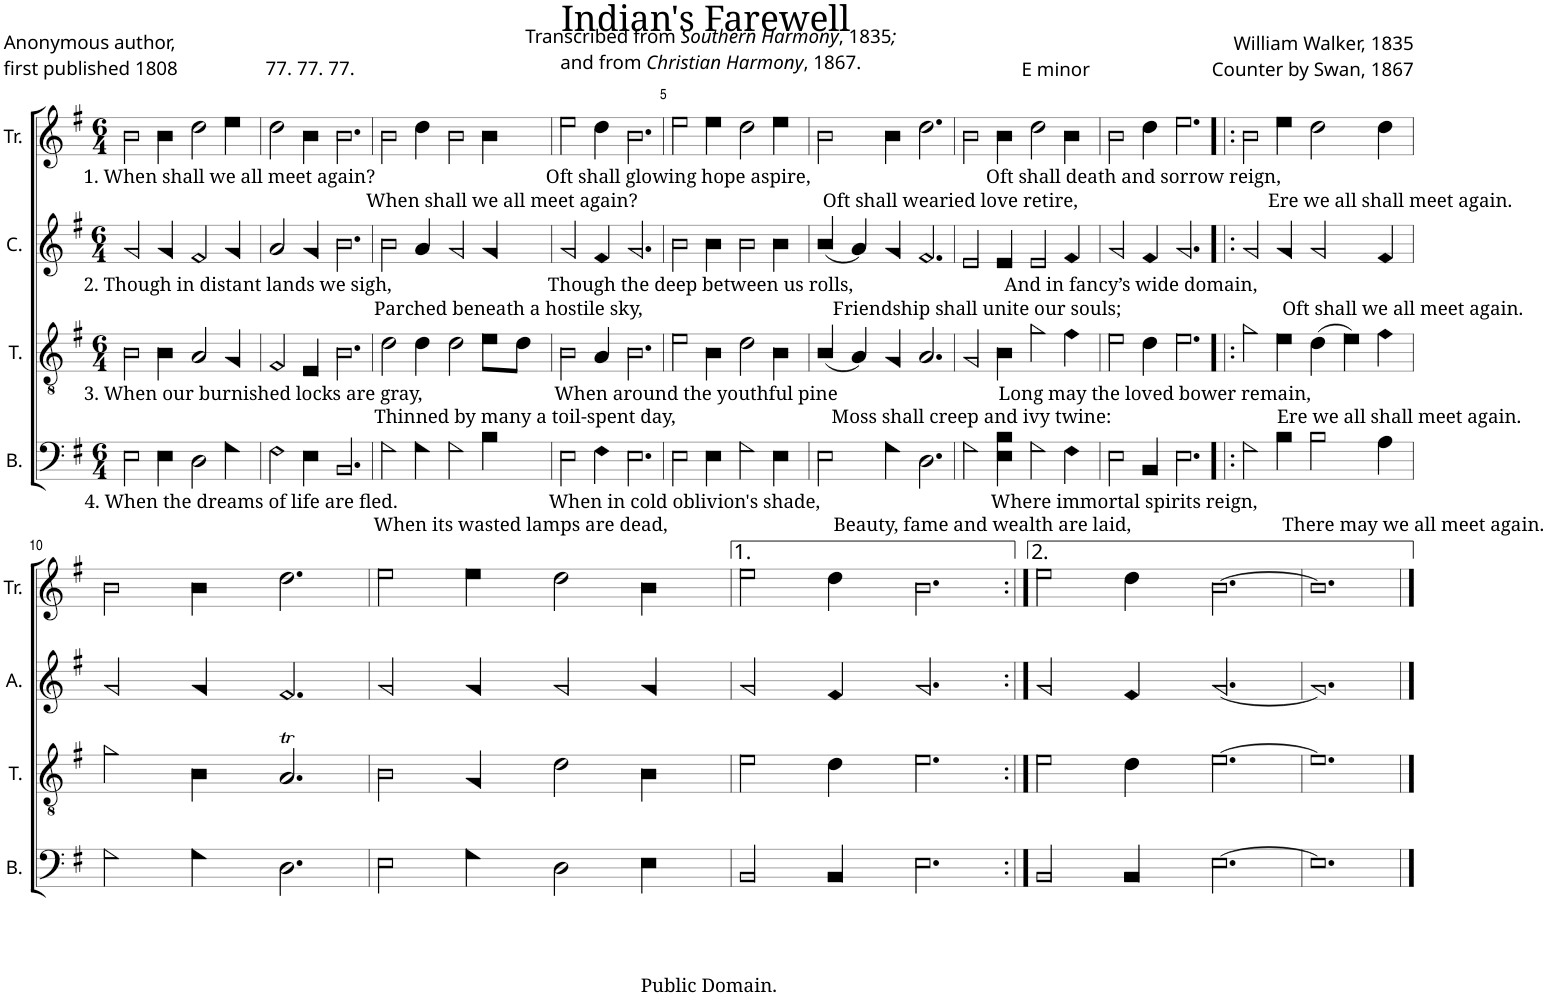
**kern	**kern	**kern	**kern
*part4	*part3	*part2	*part1
*staff4	*staff3	*staff2	*staff1
*I"B.	*I"T.	*I"C.	*I"Tr.
*I'B.	*I'T.	*	*I'Tr.
*clefF4	*clefGv2	*clefG2	*clefG2
*k[f#]	*k[f#]	*k[f#]	*k[f#]
*M6/4	*M6/4	*M6/4	*M6/4
=1	=1	=1	=1
!	!	!	!LO:TX:b:t=1. When shall we all meet again?                                   Oft shall glowing hope aspire,                                    Oft shall death and sorrow reign,
!	!	!LO:TX:b:t=2. Though in distant lands we sigh,                                Though the deep between us rolls,                               And in fancy’s wide domain,	!
!	!LO:TX:b:t=3. When our burnished locks are gray,                           When around the youthful pine                                 Long may the loved bower remain,	!	!
!LO:TX:b:t=4. When the dreams of life are fled.                               When in cold oblivion's shade,                                   Where immortal spirits reign,	!	!	!
2E!\	2B!\	2g!/	2b!\
4E!\	4B!\	4g!/	4b!\
2D!\	2A!/	2f#!/	2dd!\
4G!\	4G!/	4g!/	4ee!\
=2	=2	=2	=2
2F#!\	2F#!/	2a!/	2dd!\
4E!\	4E!/	4g!/	4b!\
2.BB!/	2.B!\	2.b!\	2.b!\
=3	=3	=3	=3
!	!	!	!LO:TX:b:t=When shall we all meet again?                                      Oft shall wearied love retire,                                       Ere we all shall meet again.
!	!	!LO:TX:b:t=Parched beneath a hostile sky,                                       Friendship shall unite our souls;                                 Oft shall we all meet again.	!
!	!LO:TX:b:t=Thinned by many a toil-spent day,                                Moss shall creep and ivy twine&colon;                                  Ere we all shall meet again.	!	!
!LO:TX:b:t=When its wasted lamps are dead,                                  Beauty, fame and wealth are laid,                               There may we all meet again.	!	!	!
2G!\	2d!\	2b!\	2b!\
4G!\	4d!\	4a!/	4dd!\
2G!\	2d!\	2g!/	2b!\
4B!\	8e!\L	4g!/	4b!\
.	8d!\J	.	.
=4	=4	=4	=4
2E!\	2B!\	2g!/	2ee!\
4F#!\	4A!/	4f#!/	4dd!\
2.E!\	2.B!\	2.g!/	2.b!\
=5	=5	=5	=5
2E!\	2e!\	2b!\	2ee!\
4E!\	4B!\	4b!\	4ee!\
2G!\	2d!\	2b!\	2dd!\
4E!\	4B!\	4b!\	4ee!\
=6	=6	=6	=6
2E!\	(4B!/	(4b!/	2b!\
.	4A!/)	4a!/)	.
4G!\	4G!/	4g!/	4b!\
2.D!\	2.A!/	2.f#!/	2.dd!\
=7	=7	=7	=7
2G!\	2G!/	2e!/	2b!\
4E!\ 4B!\	4B!\	4e!/	4b!\
2G!\	2g!\	2e!/	2dd!\
4F#!\	4f#!\	4f#!/	4b!\
=8	=8	=8	=8
2E!\	2e!\	2g!/	2b!\
4BB!/	4d!\	4f#!/	4dd!\
2.E!\	2.e!\	2.g!/	2.ee!\
=9!|:	=9!|:	=9!|:	=9!|:
2G!\	2g!\	2g!/	2b!\
4B!\	4e!\	4g!/	4ee!\
2B!\	(4d!\	2g!/	2dd!\
.	4e!\)	.	.
4A!\	4f#!\	4f#!/	4dd!\
!!LO:LB:g=z
=10	=10	=10	=10
2G!\	2g!\	2g!/	2b!\
4G!\	4B!\	4g!/	4b!\
2.D!\	2.AT!/	2.f#!/	2.dd!\
=11	=11	=11	=11
2E!\	2B!\	2g!/	2ee!\
4G!\	4G!/	4g!/	4ee!\
2D!\	2d!\	2g!/	2dd!\
4E!\	4B!\	4g!/	4b!\
=12	=12	=12	=12
2BB!/	2e!\	2g!/	2ee!\
4BB!/	4d!\	4f#!/	4dd!\
2.E!\	2.e!\	2.g!/	2.b!\
=13:|!	=13:|!	=13:|!	=13:|!
2BB!/	2e!\	2g!/	2ee!\
4BB!/	4d!\	4f#!/	4dd!\
[2.E!\	[2.e!\	[2.g!/	[2.b!\
=14	=14	=14	=14
1.E!]	1.e!]	1.g!]	1.b!]
==	==	==	==
*-	*-	*-	*-
